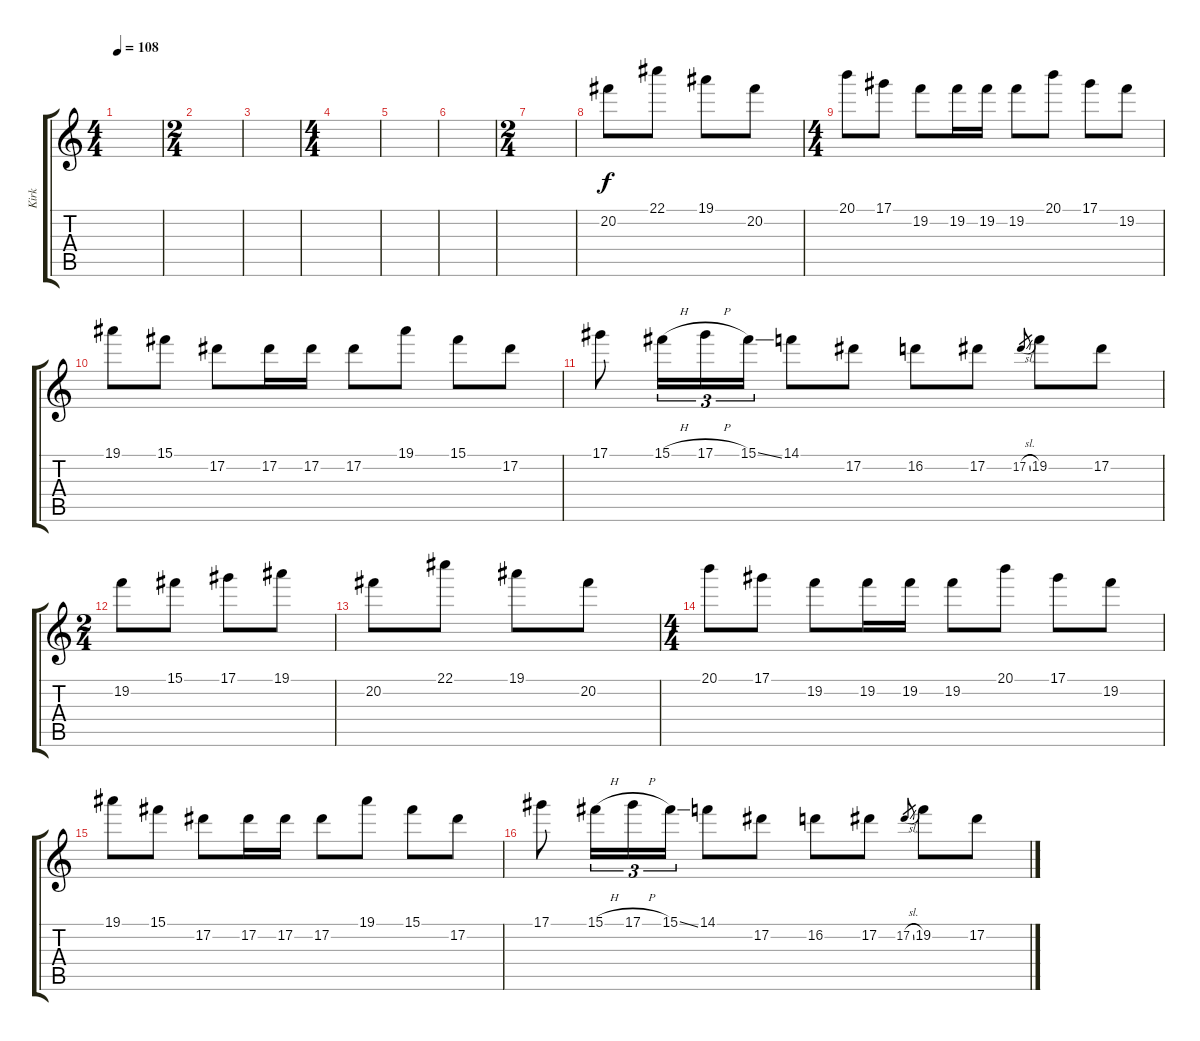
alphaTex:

\track ("Kirk" "Kirk") {instrument distortionguitar}
\staff {score tabs}
\tuning (Eb4 Bb3 Gb3 Db3 Ab2 Eb2) {hide}
\ts (4 4)
\tempo 108
\clef g2
\ks c
|
\ts (2 4)
|
|
\ts (4 4)
|
|
|
\ts (2 4)
|
20.2.8 22.1.8 19.1.8 20.2.8 |
\ts (4 4)
20.1.8 17.1.8 19.2.8 19.2.16 19.2.16 19.2.8 20.1.8 17.1.8 19.2.8 |
19.1.8 15.1.8 17.2.8 17.2.16 17.2.16 17.2.8 19.1.8 15.1.8 17.2.8 |
17.1.8 15.1{h}.16{tu (3 2)} 17.1{h}.16{tu (3 2)} 15.1{ss}.16{tu (3 2)} 14.1.8 17.2.8 16.2.8 17.2.8 17.2{sl}.8{gr} 19.2.8 17.2.8 |
\ts (2 4)
19.2.8 15.1.8 17.1.8 19.1.8 |
20.2.8 22.1.8 19.1.8 20.2.8 |
\ts (4 4)
20.1.8 17.1.8 19.2.8 19.2.16 19.2.16 19.2.8 20.1.8 17.1.8 19.2.8 |
19.1.8 15.1.8 17.2.8 17.2.16 17.2.16 17.2.8 19.1.8 15.1.8 17.2.8 |
17.1.8 15.1{h}.16{tu (3 2)} 17.1{h}.16{tu (3 2)} 15.1{ss}.16{tu (3 2)} 14.1.8 17.2.8 16.2.8 17.2.8 17.2{sl}.8{gr} 19.2.8 17.2.8
